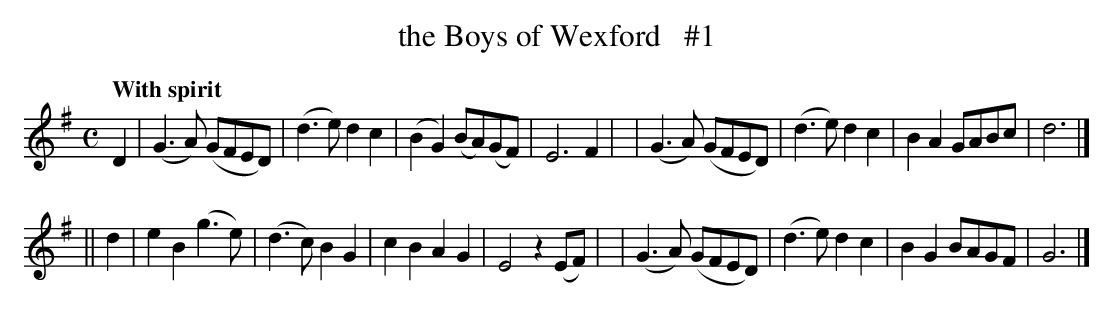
X:1
T: the Boys of Wexford   #1
Q: "With spirit"
M: C
L: 1/8
K:G
D2 | (G3A) (GFED) | (d3e) d2c2 | (B2G2) (BA)(GF) | E6 F2 |\
| (G3A) (GFED) | (d3e) d2c2 | B2A2 GABc | d6 |]
|| d2 | e2B2 (g3e) | (d3c) B2G2 | c2B2 A2G2 | E4 z2 (EF) |\
| (G3A) (GFED) | (d3e) d2c2 | B2G2 BAGF | G6 |]
